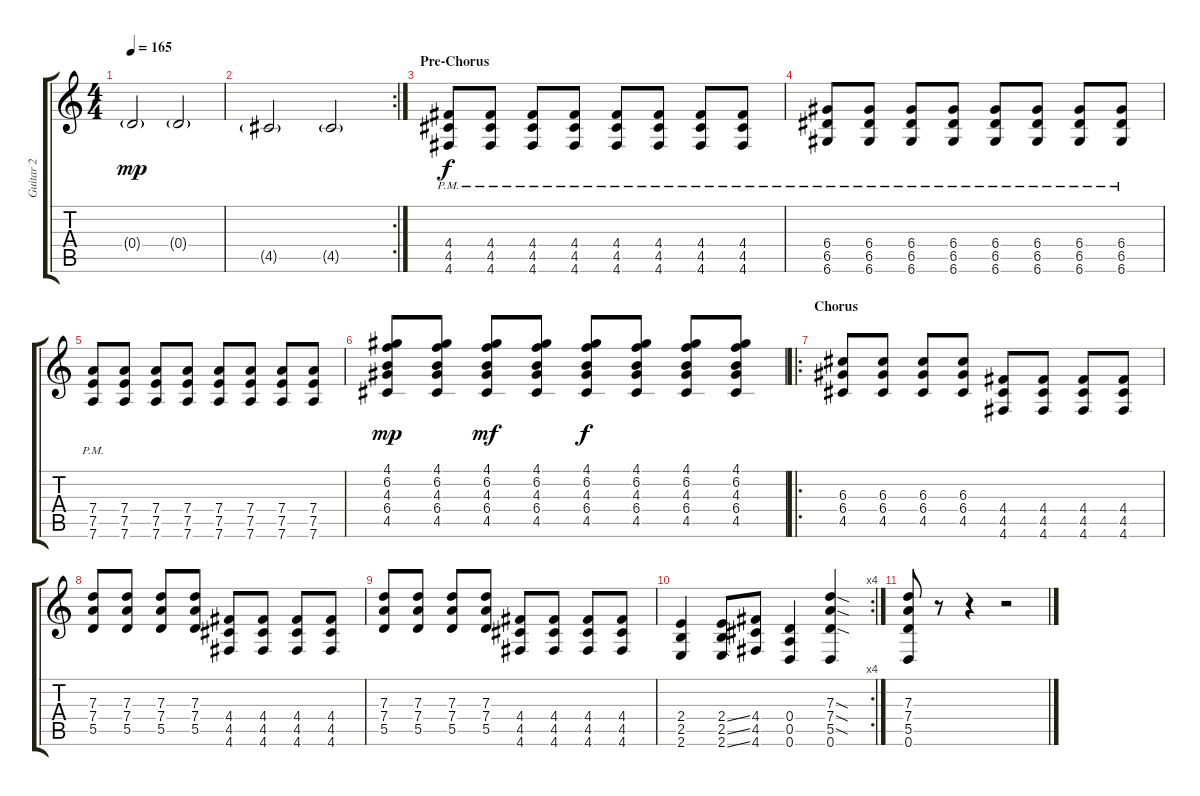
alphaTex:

\track ("Guitar 2" "Guitar 2") {instrument overdrivenguitar}
\staff {score tabs}
\tuning (E4 B3 G3 D3 A2 D2) {hide}
\ts (4 4)
\tempo 165
\clef g2
\ks c
0.4{g}.2{dy mp} 0.4{g}.2 |
\rc 2
4.5{g}.2 4.5{g}.2 |
\section ("" "Pre-Chorus")
(4.4{pm} 4.5{pm} 4.6).8{dy f} (4.4{pm} 4.5{pm} 4.6).8 (4.4{pm} 4.5{pm} 4.6).8 (4.4{pm} 4.5{pm} 4.6).8 (4.4{pm} 4.5{pm} 4.6).8 (4.4{pm} 4.5{pm} 4.6).8 (4.4{pm} 4.5{pm} 4.6).8 (4.4{pm} 4.5{pm} 4.6).8 |
(6.4{pm} 6.5{pm} 6.6).8 (6.4{pm} 6.5{pm} 6.6).8 (6.4{pm} 6.5{pm} 6.6).8 (6.4{pm} 6.5{pm} 6.6).8 (6.4{pm} 6.5{pm} 6.6).8 (6.4{pm} 6.5{pm} 6.6).8 (6.4{pm} 6.5{pm} 6.6).8 (6.4{pm} 6.5{pm} 6.6).8 |
(7.4{pm} 7.5{pm} 7.6).8 (7.4 7.5 7.6).8 (7.4 7.5 7.6).8 (7.4 7.5 7.6).8 (7.4 7.5 7.6).8 (7.4 7.5 7.6).8 (7.4 7.5 7.6).8 (7.4 7.5 7.6).8 |
(4.1 6.2 4.3 6.4 4.5).8{dy mp} (4.1 6.2 4.3 6.4 4.5).8 (4.1 6.2 4.3 6.4 4.5).8{dy mf} (4.1 6.2 4.3 6.4 4.5).8 (4.1 6.2 4.3 6.4 4.5).8{dy f} (4.1 6.2 4.3 6.4 4.5).8 (4.1 6.2 4.3 6.4 4.5).8 (4.1 6.2 4.3 6.4 4.5).8 |
\ro
\section ("" "Chorus")
(6.3 6.4 4.5).8 (6.3 6.4 4.5).8 (6.3 6.4 4.5).8 (6.3 6.4 4.5).8 (4.4 4.5 4.6).8 (4.4 4.5 4.6).8 (4.4 4.5 4.6).8 (4.4 4.5 4.6).8 |
(7.3 7.4 5.5).8 (7.3 7.4 5.5).8 (7.3 7.4 5.5).8 (7.3 7.4 5.5).8 (4.4 4.5 4.6).8 (4.4 4.5 4.6).8 (4.4 4.5 4.6).8 (4.4 4.5 4.6).8 |
(7.3 7.4 5.5).8 (7.3 7.4 5.5).8 (7.3 7.4 5.5).8 (7.3 7.4 5.5).8 (4.4 4.5 4.6).8 (4.4 4.5 4.6).8 (4.4 4.5 4.6).8 (4.4 4.5 4.6).8 |
\rc 4
(2.4 2.5 2.6).4 (2.4{ss} 2.5{ss} 2.6{ss}).8 (4.4 4.5 4.6).8 (0.4 0.5 0.6).4 (7.3{sod} 7.4{sod} 5.5{sod} 0.6).4 |
(7.3 7.4 5.5 0.6).8 r.8 r.4 r.2
